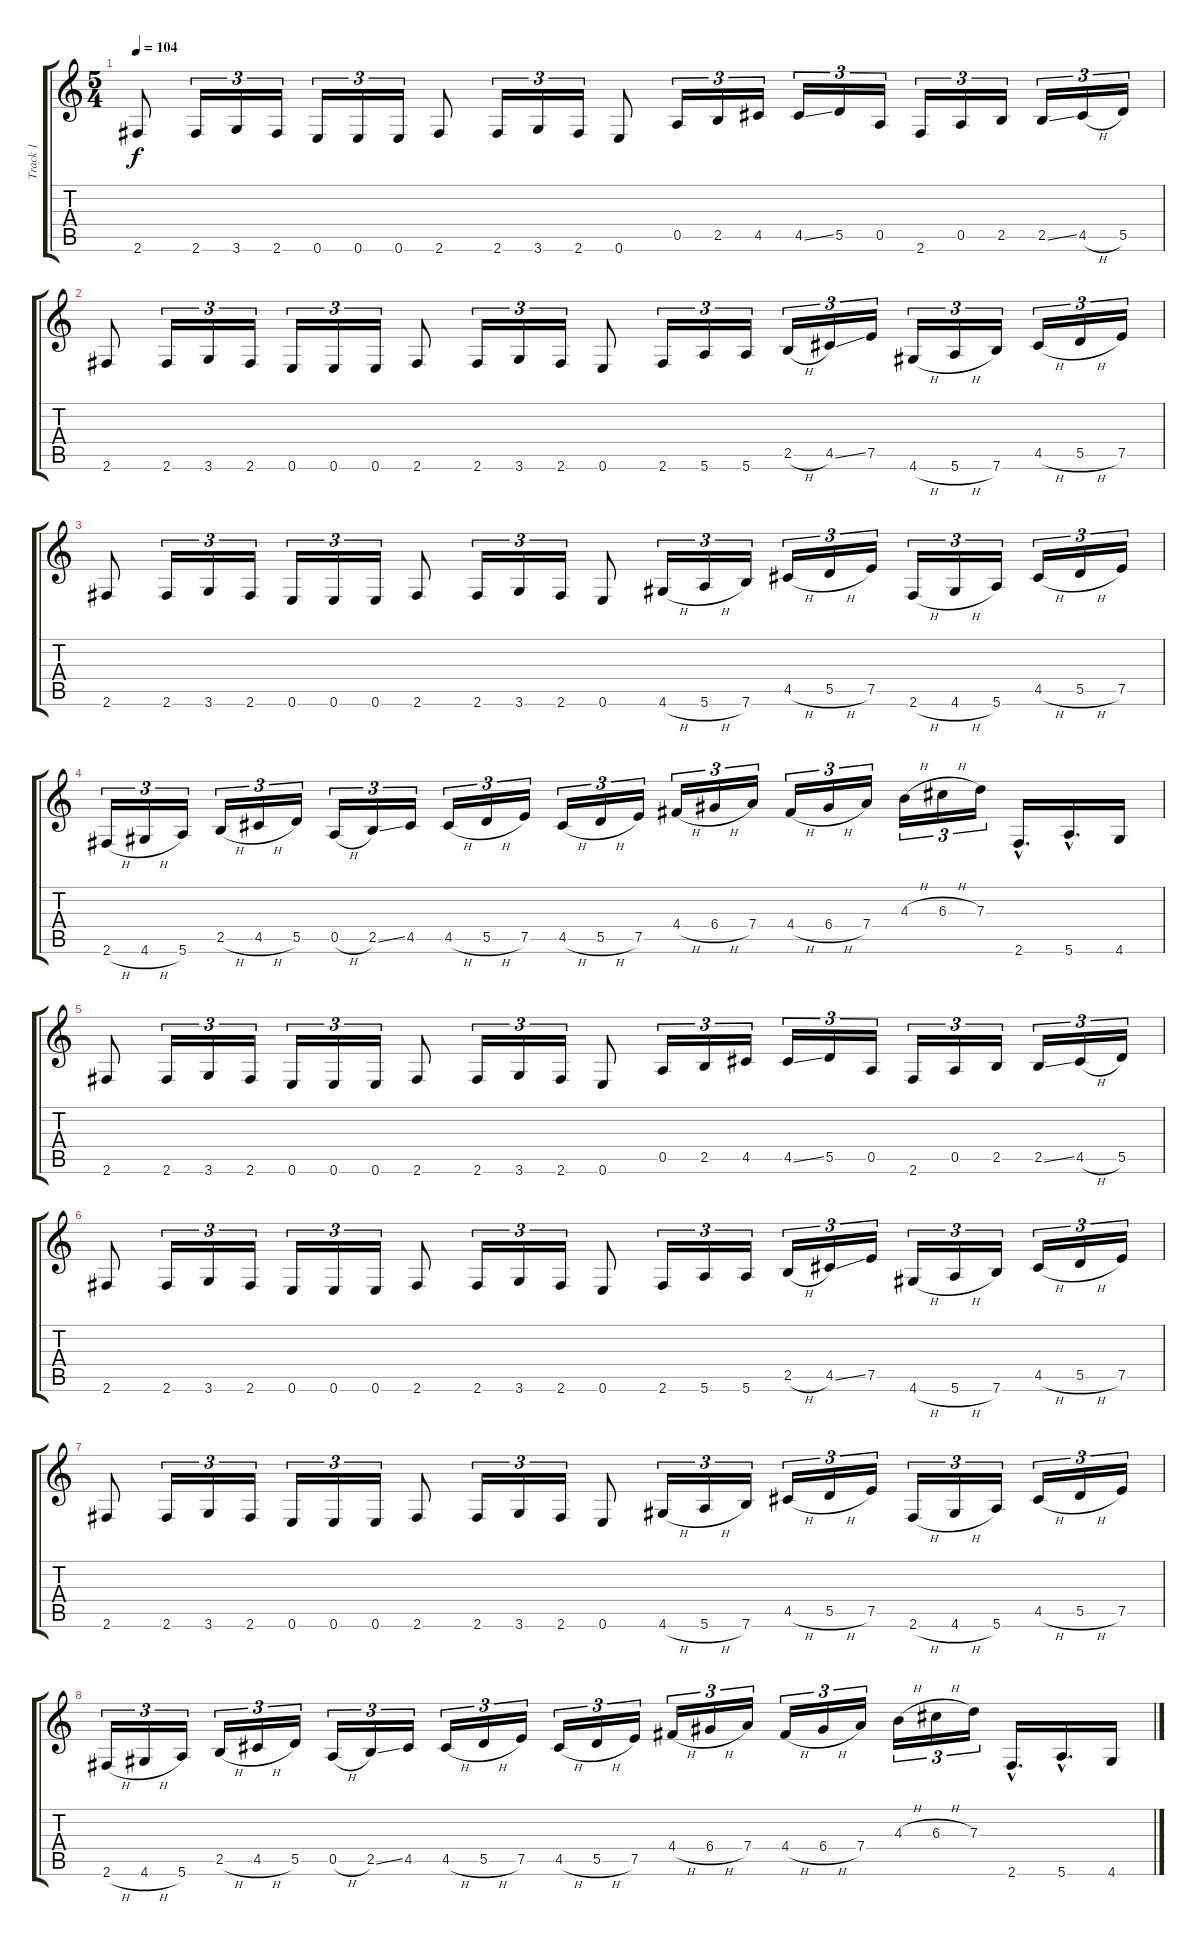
\track ("Track 1" "Track 1") {instrument overdrivenguitar}
\staff {score tabs}
\tuning (E4 B3 G3 D3 A2 E2) {hide}
\ts (5 4)
\tempo 104
\clef g2
\ks c
2.6.8{dy f instrument overdrivenguitar} 2.6.16{tu (3 2)} 3.6.16{tu (3 2)} 2.6.16{tu (3 2)} 0.6.16{tu (3 2)} 0.6.16{tu (3 2)} 0.6.16{tu (3 2)} 2.6.8 2.6.16{tu (3 2)} 3.6.16{tu (3 2)} 2.6.16{tu (3 2)} 0.6.8 0.5.16{tu (3 2)} 2.5.16{tu (3 2)} 4.5.16{tu (3 2)} 4.5{ss}.16{tu (3 2)} 5.5.16{tu (3 2)} 0.5.16{tu (3 2)} 2.6.16{tu (3 2)} 0.5.16{tu (3 2)} 2.5.16{tu (3 2)} 2.5{ss}.16{tu (3 2)} 4.5{h}.16{tu (3 2)} 5.5.16{tu (3 2)} |
2.6.8 2.6.16{tu (3 2)} 3.6.16{tu (3 2)} 2.6.16{tu (3 2)} 0.6.16{tu (3 2)} 0.6.16{tu (3 2)} 0.6.16{tu (3 2)} 2.6.8 2.6.16{tu (3 2)} 3.6.16{tu (3 2)} 2.6.16{tu (3 2)} 0.6.8 2.6.16{tu (3 2)} 5.6.16{tu (3 2)} 5.6.16{tu (3 2)} 2.5{h}.16{tu (3 2)} 4.5{ss}.16{tu (3 2)} 7.5.16{tu (3 2)} 4.6{h}.16{tu (3 2)} 5.6{h}.16{tu (3 2)} 7.6.16{tu (3 2)} 4.5{h}.16{tu (3 2)} 5.5{h}.16{tu (3 2)} 7.5.16{tu (3 2)} |
2.6.8 2.6.16{tu (3 2)} 3.6.16{tu (3 2)} 2.6.16{tu (3 2)} 0.6.16{tu (3 2)} 0.6.16{tu (3 2)} 0.6.16{tu (3 2)} 2.6.8 2.6.16{tu (3 2)} 3.6.16{tu (3 2)} 2.6.16{tu (3 2)} 0.6.8 4.6{h}.16{tu (3 2)} 5.6{h}.16{tu (3 2)} 7.6.16{tu (3 2)} 4.5{h}.16{tu (3 2)} 5.5{h}.16{tu (3 2)} 7.5.16{tu (3 2)} 2.6{h}.16{tu (3 2)} 4.6{h}.16{tu (3 2)} 5.6.16{tu (3 2)} 4.5{h}.16{tu (3 2)} 5.5{h}.16{tu (3 2)} 7.5.16{tu (3 2)} |
2.6{h}.16{tu (3 2)} 4.6{h}.16{tu (3 2)} 5.6.16{tu (3 2)} 2.5{h}.16{tu (3 2)} 4.5{h}.16{tu (3 2)} 5.5.16{tu (3 2)} 0.5{h}.16{tu (3 2)} 2.5{ss}.16{tu (3 2)} 4.5.16{tu (3 2)} 4.5{h}.16{tu (3 2)} 5.5{h}.16{tu (3 2)} 7.5.16{tu (3 2)} 4.5{h}.16{tu (3 2)} 5.5{h}.16{tu (3 2)} 7.5.16{tu (3 2)} 4.4{h}.16{tu (3 2)} 6.4{h}.16{tu (3 2)} 7.4.16{tu (3 2)} 4.4{h}.16{tu (3 2)} 6.4{h}.16{tu (3 2)} 7.4.16{tu (3 2)} 4.3{h}.16{tu (3 2)} 6.3{h}.16{tu (3 2)} 7.3.16{tu (3 2)} 2.6{hac}.16{d} 5.6{hac}.16{d} 4.6.16 |
2.6.8 2.6.16{tu (3 2)} 3.6.16{tu (3 2)} 2.6.16{tu (3 2)} 0.6.16{tu (3 2)} 0.6.16{tu (3 2)} 0.6.16{tu (3 2)} 2.6.8 2.6.16{tu (3 2)} 3.6.16{tu (3 2)} 2.6.16{tu (3 2)} 0.6.8 0.5.16{tu (3 2)} 2.5.16{tu (3 2)} 4.5.16{tu (3 2)} 4.5{ss}.16{tu (3 2)} 5.5.16{tu (3 2)} 0.5.16{tu (3 2)} 2.6.16{tu (3 2)} 0.5.16{tu (3 2)} 2.5.16{tu (3 2)} 2.5{ss}.16{tu (3 2)} 4.5{h}.16{tu (3 2)} 5.5.16{tu (3 2)} |
2.6.8 2.6.16{tu (3 2)} 3.6.16{tu (3 2)} 2.6.16{tu (3 2)} 0.6.16{tu (3 2)} 0.6.16{tu (3 2)} 0.6.16{tu (3 2)} 2.6.8 2.6.16{tu (3 2)} 3.6.16{tu (3 2)} 2.6.16{tu (3 2)} 0.6.8 2.6.16{tu (3 2)} 5.6.16{tu (3 2)} 5.6.16{tu (3 2)} 2.5{h}.16{tu (3 2)} 4.5{ss}.16{tu (3 2)} 7.5.16{tu (3 2)} 4.6{h}.16{tu (3 2)} 5.6{h}.16{tu (3 2)} 7.6.16{tu (3 2)} 4.5{h}.16{tu (3 2)} 5.5{h}.16{tu (3 2)} 7.5.16{tu (3 2)} |
2.6.8 2.6.16{tu (3 2)} 3.6.16{tu (3 2)} 2.6.16{tu (3 2)} 0.6.16{tu (3 2)} 0.6.16{tu (3 2)} 0.6.16{tu (3 2)} 2.6.8 2.6.16{tu (3 2)} 3.6.16{tu (3 2)} 2.6.16{tu (3 2)} 0.6.8 4.6{h}.16{tu (3 2)} 5.6{h}.16{tu (3 2)} 7.6.16{tu (3 2)} 4.5{h}.16{tu (3 2)} 5.5{h}.16{tu (3 2)} 7.5.16{tu (3 2)} 2.6{h}.16{tu (3 2)} 4.6{h}.16{tu (3 2)} 5.6.16{tu (3 2)} 4.5{h}.16{tu (3 2)} 5.5{h}.16{tu (3 2)} 7.5.16{tu (3 2)} |
2.6{h}.16{tu (3 2)} 4.6{h}.16{tu (3 2)} 5.6.16{tu (3 2)} 2.5{h}.16{tu (3 2)} 4.5{h}.16{tu (3 2)} 5.5.16{tu (3 2)} 0.5{h}.16{tu (3 2)} 2.5{ss}.16{tu (3 2)} 4.5.16{tu (3 2)} 4.5{h}.16{tu (3 2)} 5.5{h}.16{tu (3 2)} 7.5.16{tu (3 2)} 4.5{h}.16{tu (3 2)} 5.5{h}.16{tu (3 2)} 7.5.16{tu (3 2)} 4.4{h}.16{tu (3 2)} 6.4{h}.16{tu (3 2)} 7.4.16{tu (3 2)} 4.4{h}.16{tu (3 2)} 6.4{h}.16{tu (3 2)} 7.4.16{tu (3 2)} 4.3{h}.16{tu (3 2)} 6.3{h}.16{tu (3 2)} 7.3.16{tu (3 2)} 2.6{hac}.16{d} 5.6{hac}.16{d} 4.6.16
